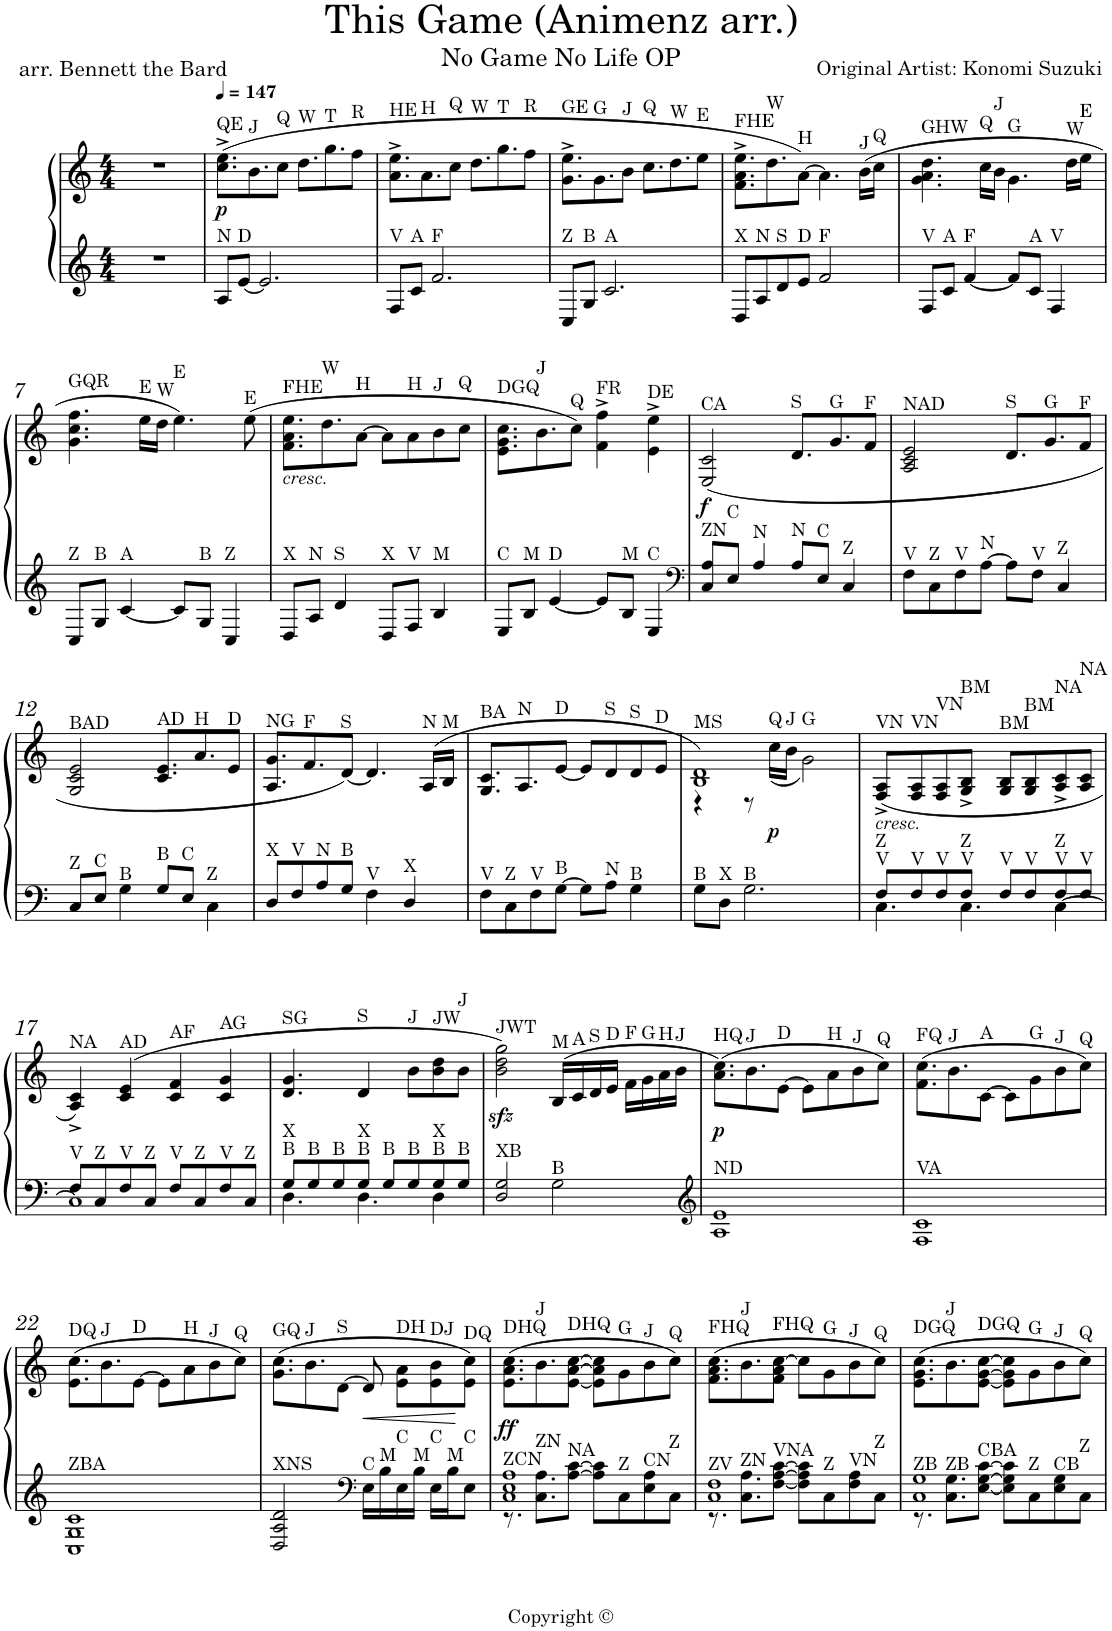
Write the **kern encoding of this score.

**kern	**kern	**dynam
*part1	*part1	*part1
*staff2	*staff1	*staff1/2
*I"Klavier	*	*
*I'Klav.	*	*
*clefG2	*clefG2	*
*k[]	*k[]	*
*M4/4	*M4/4	*
=1	=1	=1
1r	1r	.
=2	=2	=2
*	*MM147	*
!	!LO:TX:a:t=QE	!
!LO:TX:a:t=N	!	!
!	!	!LO:DY:b
8A/L	(8.cc\^ 8.ee\^L	p
!LO:TX:a:t=D	!	!
[<8e/J	.	.
!	!LO:TX:a:t=J	!
.	8.b\	.
2.e/]	.	.
!	!LO:TX:a:t=Q	!
.	8cc\J	.
!	!LO:TX:a:t=W	!
.	8.dd\L	.
!	!LO:TX:a:t=T	!
.	8.gg\	.
!	!LO:TX:a:t=R	!
.	8ff\J	.
=3	=3	=3
!	!LO:TX:a:t=HE	!
!LO:TX:a:t=V	!	!
8F/L	8.a\^ 8.ee\^L	.
!LO:TX:a:t=A	!	!
8c/J	.	.
!	!LO:TX:a:t=H	!
.	8.a\	.
!LO:TX:a:t=F	!	!
2.f/	.	.
!	!LO:TX:a:t=Q	!
.	8cc\J	.
!	!LO:TX:a:t=W	!
.	8.dd\L	.
!	!LO:TX:a:t=T	!
.	8.gg\	.
!	!LO:TX:a:t=R	!
.	8ff\J	.
=4	=4	=4
!	!LO:TX:a:t=GE	!
!LO:TX:a:t=Z	!	!
8C/L	8.g\^ 8.ee\^L	.
!LO:TX:a:t=B	!	!
8G/J	.	.
!	!LO:TX:a:t=G	!
.	8.g\	.
!LO:TX:a:t=A	!	!
2.c/	.	.
!	!LO:TX:a:t=J	!
.	8b\J	.
!	!LO:TX:a:t=Q	!
.	8.cc\L	.
!	!LO:TX:a:t=W	!
.	8.dd\	.
!	!LO:TX:a:t=E	!
.	8ee\J	.
=5	=5	=5
!	!LO:TX:a:t=FHE	!
!LO:TX:a:t=X	!	!
8D/L	8.f\^ 8.a\^ 8.ee\^L	.
!LO:TX:a:t=N	!	!
8A/	.	.
!	!LO:TX:a:t=W	!
.	8.dd\	.
!LO:TX:a:t=S	!	!
8d/	.	.
!	!LO:TX:a:t=H	!
!LO:TX:a:t=D	!	!
8e/J	[>8a\J)	.
!LO:TX:a:t=F	!	!
2f/	4.a\]	.
!	!LO:TX:a:t=J	!
.	(16b\LL	.
!	!LO:TX:a:t=Q	!
.	16cc\JJ	.
=6	=6	=6
!	!LO:TX:a:t=GHW	!
!LO:TX:a:t=V	!	!
8F/L	4.g\ 4.a\ 4.dd\	.
!LO:TX:a:t=A	!	!
8c/J	.	.
!LO:TX:a:t=F	!	!
[<4f/	.	.
!	!LO:TX:a:t=Q	!
.	16cc\LL	.
!	!LO:TX:a:t=J	!
.	16b\JJ	.
!	!LO:TX:a:t=G	!
8f/L]	4.g\	.
!LO:TX:a:t=A	!	!
8c/J	.	.
!LO:TX:a:t=V	!	!
4F/	.	.
!	!LO:TX:a:t=W	!
.	16dd\LL	.
!	!LO:TX:a:t=E	!
.	16ee\JJ	.
!!LO:LB:g=z
=7	=7	=7
!	!LO:TX:a:t=GQR	!
!LO:TX:a:t=Z	!	!
8C/L	4.g\ 4.cc\ 4.ff\	.
!LO:TX:a:t=B	!	!
8G/J	.	.
!LO:TX:a:t=A	!	!
[<4c/	.	.
!	!LO:TX:a:t=E	!
.	16ee\LL	.
!	!LO:TX:a:t=W	!
.	16dd\JJ	.
!	!LO:TX:a:t=E	!
8c/L]	4.ee\)	.
!LO:TX:a:t=B	!	!
8G/J	.	.
!LO:TX:a:t=Z	!	!
4C/	.	.
!	!LO:TX:a:t=E	!
.	(8ee\	.
=8	=8	=8
!	!LO:TX:b:i:t=cresc.	!
!	!LO:TX:a:t=FHE	!
!LO:TX:a:t=X	!	!
8D/L	8.f\ 8.a\ 8.ee\L	.
!LO:TX:a:t=N	!	!
8A/J	.	.
!	!LO:TX:a:t=W	!
.	8.dd\	.
!LO:TX:a:t=S	!	!
4d/	.	.
!	!LO:TX:a:t=H	!
.	[>8a\J	.
!LO:TX:a:t=X	!	!
8D/L	8a\L]	.
!	!LO:TX:a:t=H	!
!LO:TX:a:t=V	!	!
8F/J	8a\	.
!	!LO:TX:a:t=J	!
!LO:TX:a:t=M	!	!
4B/	8b\	.
!	!LO:TX:a:t=Q	!
.	8cc\J	.
=9	=9	=9
!	!LO:TX:a:t=DGQ	!
!LO:TX:a:t=C	!	!
8E/L	8.e\ 8.g\ 8.cc\L	.
!LO:TX:a:t=M	!	!
8B/J	.	.
!	!LO:TX:a:t=J	!
.	8.b\	.
!LO:TX:a:t=D	!	!
[<4e/	.	.
!	!LO:TX:a:t=Q	!
.	8cc\J)	.
!	!LO:TX:a:t=FR	!
8e/L]	4f\^ 4ff\^	.
!LO:TX:a:t=M	!	!
8B/J	.	.
!	!LO:TX:a:t=DE	!
!LO:TX:a:t=C	!	!
4E/	4e\^ 4ee\^	.
=10	=10	=10
*clefF4	*	*
!	!LO:TX:a:t=CA	!
!LO:TX:a:t=ZN	!	!
!	!	!LO:DY:b
8C/ 8A/L	(2E/ 2c/	f
!LO:TX:a:t=C	!	!
8E/J	.	.
!LO:TX:a:t=N	!	!
4A/	.	.
!	!LO:TX:a:t=S	!
!LO:TX:a:t=N	!	!
8A/L	8.d/L	.
!LO:TX:a:t=C	!	!
8E/J	.	.
!	!LO:TX:a:t=G	!
.	8.g/	.
!LO:TX:a:t=Z	!	!
4C/	.	.
!	!LO:TX:a:t=F	!
.	8f/J	.
=11	=11	=11
!	!LO:TX:a:t=NAD	!
!LO:TX:a:t=V	!	!
8F\L	2A/ 2c/ 2e/	.
!LO:TX:a:t=Z	!	!
8C\	.	.
!LO:TX:a:t=V	!	!
8F\	.	.
!LO:TX:a:t=N	!	!
[>8A\J	.	.
!	!LO:TX:a:t=S	!
8A\L]	8.d/L	.
!LO:TX:a:t=V	!	!
8F\J	.	.
!	!LO:TX:a:t=G	!
.	8.g/	.
!LO:TX:a:t=Z	!	!
4C/	.	.
!	!LO:TX:a:t=F	!
.	8f/J	.
!!LO:LB:g=z
=12	=12	=12
!	!LO:TX:a:t=BAD	!
!LO:TX:a:t=Z	!	!
8C/L	2G/ 2c/ 2e/	.
!LO:TX:a:t=C	!	!
8E/J	.	.
!LO:TX:a:t=B	!	!
4G\	.	.
!	!LO:TX:a:t=AD	!
!LO:TX:a:t=B	!	!
8G/L	8.c/ 8.e/L	.
!LO:TX:a:t=C	!	!
8E/J	.	.
!	!LO:TX:a:t=H	!
.	8.a/	.
!LO:TX:a:t=Z	!	!
4C\	.	.
!	!LO:TX:a:t=D	!
.	8e/J	.
=13	=13	=13
!	!LO:TX:a:t=NG	!
!LO:TX:a:t=X	!	!
8D/L	8.A/ 8.g/L	.
!LO:TX:a:t=V	!	!
8F/	.	.
!	!LO:TX:a:t=F	!
.	8.f/	.
!LO:TX:a:t=N	!	!
8A/	.	.
!	!LO:TX:a:t=S	!
!LO:TX:a:t=B	!	!
8G/J	[<8d/J)	.
!LO:TX:a:t=V	!	!
4F\	4.d/]	.
!LO:TX:a:t=X	!	!
4D/	.	.
!	!LO:TX:a:t=N	!
.	(16A/LL	.
!	!LO:TX:a:t=M	!
.	16B/JJ	.
=14	=14	=14
!	!LO:TX:a:t=BA	!
!LO:TX:a:t=V	!	!
8F\L	8.G/ 8.c/L	.
!LO:TX:a:t=Z	!	!
8C\	.	.
!	!LO:TX:a:t=N	!
.	8.A/	.
!LO:TX:a:t=V	!	!
8F\	.	.
!	!LO:TX:a:t=D	!
!LO:TX:a:t=B	!	!
[>8G\J	[<8e/J	.
8G\L]	8e/L]	.
!	!LO:TX:a:t=S	!
!LO:TX:a:t=N	!	!
8A\J	8d/	.
!	!LO:TX:a:t=S	!
!LO:TX:a:t=B	!	!
4G\	8d/	.
!	!LO:TX:a:t=D	!
.	8e/J	.
=15	=15	=15
*	*^	*
!	!LO:TX:a:t=MS	!	!
!LO:TX:a:t=B	!	!	!
8G\L	1B 1d)	4r	.
!LO:TX:a:t=X	!	!	!
8D\J	.	.	.
!LO:TX:a:t=B	!	!	!
2.G\	.	8r	.
!	!	!LO:TX:a:t=Q	!
!	!	!	!LO:DY:b
.	.	(16cc\LL	p
!	!	!LO:TX:a:t=J	!
.	.	16b\JJ	.
!	!	!LO:TX:a:t=G	!
.	.	2g\)	.
=16	=16	=16	=16
*^	*	*	*
!	!	!LO:TX:b:i:t=cresc.	!	!
!	!	!LO:TX:a:t=VN	!	!
!LO:TX:a:t=V	!	!	!	!
!LO:TX:a:t=Z	!	!	!	!
*	*	*v	*v	*
8F/L	4.C\	(8F/^ 8A/^L	.
!	!	!LO:TX:a:t=VN	!
!LO:TX:a:t=V	!	!	!
8F/	.	8F/ 8A/	.
!	!	!LO:TX:a:t=VN	!
!LO:TX:a:t=V	!	!	!
8F/	.	8F/ 8A/	.
!	!	!LO:TX:a:t=BM	!
!LO:TX:a:t=V	!	!	!
!LO:TX:a:t=Z	!	!	!
8F/J	4.C\	8G/^ 8B/^J	.
!	!	!LO:TX:a:t=BM	!
!LO:TX:a:t=V	!	!	!
8F/L	.	8G/ 8B/L	.
!	!	!LO:TX:a:t=BM	!
!LO:TX:a:t=V	!	!	!
8F/	.	8G/ 8B/	.
!	!	!LO:TX:a:t=NA	!
!LO:TX:a:t=V	!	!	!
!LO:TX:a:t=Z	!	!	!
8F/	[>4C\	8A/^ 8c/^	.
!	!	!LO:TX:a:t=NA	!
!LO:TX:a:t=V	!	!	!
8F/J	.	8A/ 8c/J	.
!!LO:LB:g=z
=17	=17	=17	=17
!	!	!LO:TX:a:t=NA	!
!LO:TX:a:t=V	!	!	!
8F/L	1C]	4A/^ 4c/^)	.
!LO:TX:a:t=Z	!	!	!
8C/	.	.	.
!	!	!LO:TX:a:t=AD	!
!LO:TX:a:t=V	!	!	!
8F/	.	(4c/ 4e/	.
!LO:TX:a:t=Z	!	!	!
8C/J	.	.	.
!	!	!LO:TX:a:t=AF	!
!LO:TX:a:t=V	!	!	!
8F/L	.	4c/ 4f/	.
!LO:TX:a:t=Z	!	!	!
8C/	.	.	.
!	!	!LO:TX:a:t=AG	!
!LO:TX:a:t=V	!	!	!
8F/	.	4c/ 4g/	.
!LO:TX:a:t=Z	!	!	!
8C/J	.	.	.
=18	=18	=18	=18
!	!	!LO:TX:a:t=SG	!
!LO:TX:a:t=B	!	!	!
!LO:TX:a:t=X	!	!	!
8G/L	4.D\	4.d/ 4.g/	.
!LO:TX:a:t=B	!	!	!
8G/	.	.	.
!LO:TX:a:t=B	!	!	!
8G/	.	.	.
!	!	!LO:TX:a:t=S	!
!LO:TX:a:t=B	!	!	!
!LO:TX:a:t=X	!	!	!
8G/J	4.D\	4d/	.
!LO:TX:a:t=B	!	!	!
8G/L	.	.	.
!	!	!LO:TX:a:t=J	!
!LO:TX:a:t=B	!	!	!
8G/	.	8b\L	.
!	!	!LO:TX:a:t=JW	!
!LO:TX:a:t=B	!	!	!
!LO:TX:a:t=X	!	!	!
8G/	4D\	8b\ 8dd\	.
!	!	!LO:TX:a:t=J	!
!LO:TX:a:t=B	!	!	!
8G/J	.	8b\J	.
*v	*v	*	*
=19	=19	=19
!	!LO:TX:a:t=JWT	!
!LO:TX:a:t=XB	!	!
2D/ 2G/	2b\zz< 2dd\zz< 2gg\zz<)	.
!	!LO:TX:a:t=M	!
!LO:TX:a:t=B	!	!
2G\	(16B/LL	.
!	!LO:TX:a:t=A	!
.	16c/	.
!	!LO:TX:a:t=S	!
.	16d/	.
!	!LO:TX:a:t=D	!
.	16e/JJ	.
!	!LO:TX:a:t=F	!
.	16f\LL	.
!	!LO:TX:a:t=G	!
.	16g\	.
!	!LO:TX:a:t=H	!
.	16a\	.
!	!LO:TX:a:t=J	!
.	16b\JJ	.
=20	=20	=20
*clefG2	*	*
!	!LO:TX:a:t=HQ	!
!LO:TX:a:t=ND	!	!
!	!	!LO:DY:b
1A 1e	(8.a\ 8.cc\L)	p
!	!LO:TX:a:t=J	!
.	8.b\	.
!	!LO:TX:a:t=D	!
.	[>8e\J	.
.	8e\L]	.
!	!LO:TX:a:t=H	!
.	8a\	.
!	!LO:TX:a:t=J	!
.	8b\	.
!	!LO:TX:a:t=Q	!
.	8cc\J)	.
=21	=21	=21
!	!LO:TX:a:t=FQ	!
!LO:TX:a:t=VA	!	!
1F 1c	(8.f\ 8.cc\L	.
!	!LO:TX:a:t=J	!
.	8.b\	.
!	!LO:TX:a:t=A	!
.	[>8c\J	.
.	8c\L]	.
!	!LO:TX:a:t=G	!
.	8g\	.
!	!LO:TX:a:t=J	!
.	8b\	.
!	!LO:TX:a:t=Q	!
.	8cc\J)	.
!!LO:LB:g=z
=22	=22	=22
!	!LO:TX:a:t=DQ	!
!LO:TX:a:t=ZBA	!	!
1C 1G 1c	(8.e\ 8.cc\L	.
!	!LO:TX:a:t=J	!
.	8.b\	.
!	!LO:TX:a:t=D	!
.	[>8e\J	.
.	8e\L]	.
!	!LO:TX:a:t=H	!
.	8a\	.
!	!LO:TX:a:t=J	!
.	8b\	.
!	!LO:TX:a:t=Q	!
.	8cc\J)	.
=23	=23	=23
!	!LO:TX:a:t=GQ	!
!LO:TX:a:t=XNS	!	!
2D/ 2A/ 2d/	(8.g\ 8.cc\L	.
!	!LO:TX:a:t=J	!
.	8.b\	.
!	!LO:TX:a:t=S	!
.	[>8d\J	.
*clefF4	*	*
!LO:TX:a:t=C	!	!
!	!	!LO:HP:b
16E\LL	8d/]	<
!LO:TX:a:t=M	!	!
16B\	.	.
!	!LO:TX:a:t=DH	!
!LO:TX:a:t=C	!	!
16E\	8e\ 8a\L	.
!LO:TX:a:t=M	!	!
16B\JJ	.	.
!	!LO:TX:a:t=DJ	!
!LO:TX:a:t=C	!	!
16E\LL	8e\ 8b\	.
!LO:TX:a:t=M	!	!
16B\J	.	.
!	!LO:TX:a:t=DQ	!
!LO:TX:a:t=C	!	!
8E\J	8e\ 8cc\J)	[
=24	=24	=24
*^	*	*
!	!	!LO:TX:a:t=DHQ	!
!LO:TX:a:t=ZCN	!	!	!
!	!	!	!LO:DY:b
1C 1E 1A	8.r	(8.e\ 8.a\ 8.cc\L	ff
!	!	!LO:TX:a:t=J	!
!	!LO:TX:a:t=ZN	!	!
.	8.C\ 8.A\L	8.b\	.
!	!	!LO:TX:a:t=DHQ	!
!	!LO:TX:a:t=NA	!	!
.	[>8A\ [>8c\J	[<8e\ [>8a\ [>8cc\J	.
.	8A\] 8c\]L	8e\] 8a\] 8cc\]L	.
!	!	!LO:TX:a:t=G	!
!	!LO:TX:a:t=Z	!	!
.	8C\	8g\	.
!	!	!LO:TX:a:t=J	!
!	!LO:TX:a:t=CN	!	!
.	8E\ 8A\	8b\	.
!	!	!LO:TX:a:t=Q	!
!	!LO:TX:a:t=Z	!	!
.	8C\J	8cc\J)	.
=25	=25	=25	=25
!	!	!LO:TX:a:t=FHQ	!
!LO:TX:a:t=ZV	!	!	!
1C 1F	8.r	(8.f\ 8.a\ 8.cc\L	.
!	!	!LO:TX:a:t=J	!
!	!LO:TX:a:t=ZN	!	!
.	8.C\ 8.A\L	8.b\	.
!	!	!LO:TX:a:t=FHQ	!
!	!LO:TX:a:t=VNA	!	!
.	[<8F\ [>8A\ [>8c\J	8f\ 8a\ [>8cc\J	.
.	8F\] 8A\] 8c\]L	8cc\L]	.
!	!	!LO:TX:a:t=G	!
!	!LO:TX:a:t=Z	!	!
.	8C\	8g\	.
!	!	!LO:TX:a:t=J	!
!	!LO:TX:a:t=VN	!	!
.	8F\ 8A\	8b\	.
!	!	!LO:TX:a:t=Q	!
!	!LO:TX:a:t=Z	!	!
.	8C\J	8cc\J)	.
=26	=26	=26	=26
!	!	!LO:TX:a:t=DGQ	!
!LO:TX:a:t=ZB	!	!	!
1C 1G	8.r	(8.e\ 8.g\ 8.cc\L	.
!	!	!LO:TX:a:t=J	!
!	!LO:TX:a:t=ZB	!	!
.	8.C\ 8.G\L	8.b\	.
!	!	!LO:TX:a:t=DGQ	!
!	!LO:TX:a:t=CBA	!	!
.	[<8E\ [>8G\ [>8c\J	[8e\ [8g\ [>8cc\J	.
.	8E\] 8G\] 8c\]L	8e\] 8g\] 8cc\]L	.
!	!	!LO:TX:a:t=G	!
!	!LO:TX:a:t=Z	!	!
.	8C\	8g\	.
!	!	!LO:TX:a:t=J	!
!	!LO:TX:a:t=CB	!	!
.	8E\ 8G\	8b\	.
!	!	!LO:TX:a:t=Q	!
!	!LO:TX:a:t=Z	!	!
.	8C\J	8cc\J)	.
*v	*v	*	*
=	=	=
*-	*-	*-
